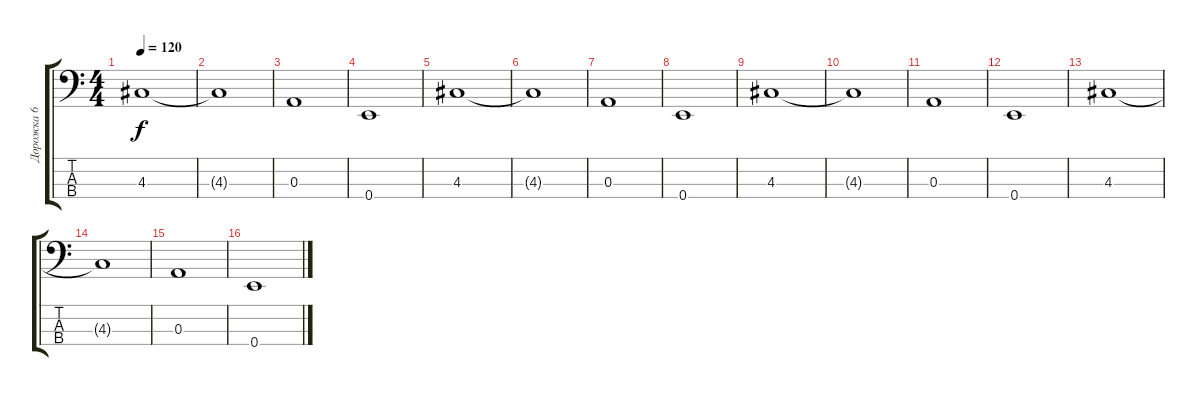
\track ("Дорожка 6" "Дорожка 6") {instrument synthbass2}
\staff {score tabs}
\tuning (G2 D2 A1 E1) {hide}
\ts (4 4)
\tempo 120
\clef f4
\ks c
4.3.1{dy f} |
4.3{t}.1 |
0.3.1 |
0.4.1 |
4.3.1 |
4.3{t}.1 |
0.3.1 |
0.4.1 |
4.3.1 |
4.3{t}.1 |
0.3.1 |
0.4.1 |
4.3.1 |
4.3{t}.1 |
0.3.1 |
0.4.1
